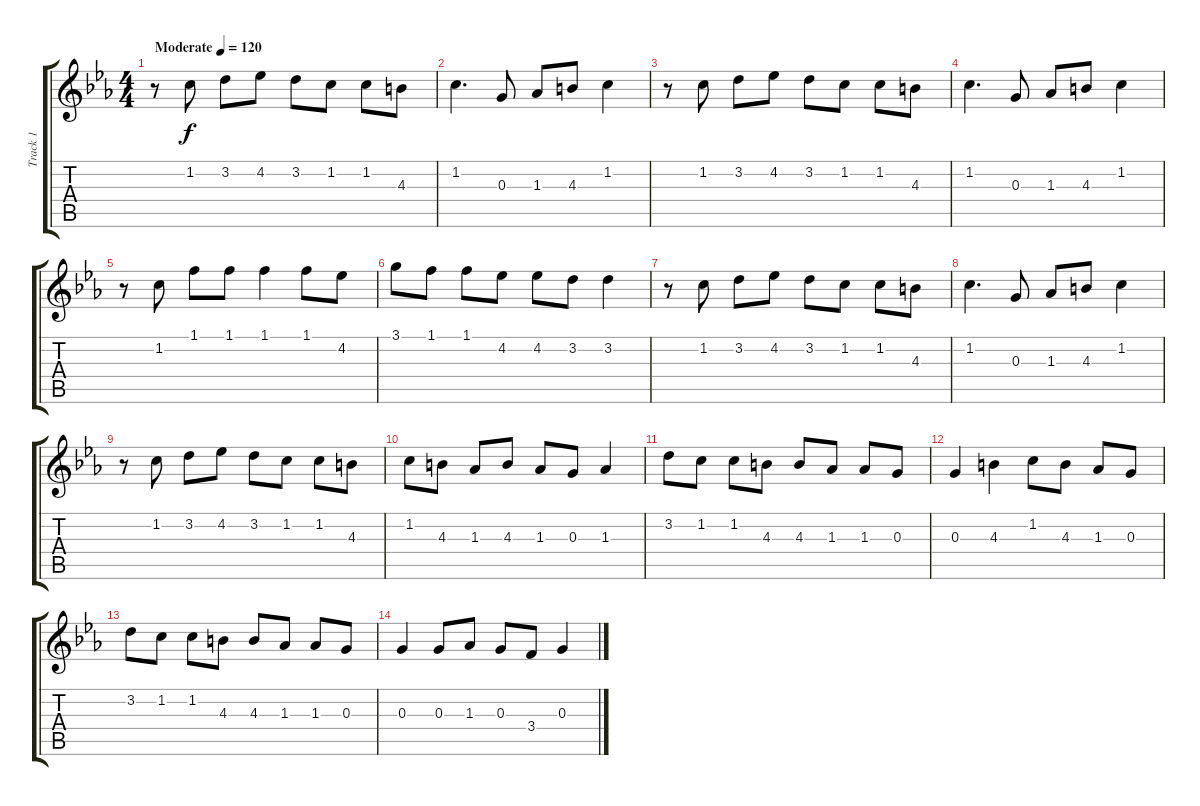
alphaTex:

\track ("Track 1" "Track 1") {instrument acousticguitarsteel}
\staff {score tabs}
\tuning (E4 B3 G3 D3 A2 E2) {hide}
\ts (4 4)
\tempo (120 "Moderate")
\clef g2
\ks eb
r.8{dy f instrument acousticguitarsteel} 1.2.8 3.2.8 4.2.8 3.2.8 1.2.8 1.2.8 4.3.8 |
1.2.4{d} 0.3.8 1.3.8 4.3.8 1.2.4 |
r.8 1.2.8 3.2.8 4.2.8 3.2.8 1.2.8 1.2.8 4.3.8 |
1.2.4{d} 0.3.8 1.3.8 4.3.8 1.2.4 |
r.8 1.2.8 1.1.8 1.1.8 1.1.4 1.1.8 4.2.8 |
3.1.8 1.1.8 1.1.8 4.2.8 4.2.8 3.2.8 3.2.4 |
r.8 1.2.8 3.2.8 4.2.8 3.2.8 1.2.8 1.2.8 4.3.8 |
1.2.4{d} 0.3.8 1.3.8 4.3.8 1.2.4 |
r.8 1.2.8 3.2.8 4.2.8 3.2.8 1.2.8 1.2.8 4.3.8 |
1.2.8 4.3.8 1.3.8 4.3.8 1.3.8 0.3.8 1.3.4 |
3.2.8 1.2.8 1.2.8 4.3.8 4.3.8 1.3.8 1.3.8 0.3.8 |
0.3.4 4.3.4 1.2.8 4.3.8 1.3.8 0.3.8 |
3.2.8 1.2.8 1.2.8 4.3.8 4.3.8 1.3.8 1.3.8 0.3.8 |
0.3.4 0.3.8 1.3.8 0.3.8 3.4.8 0.3.4
